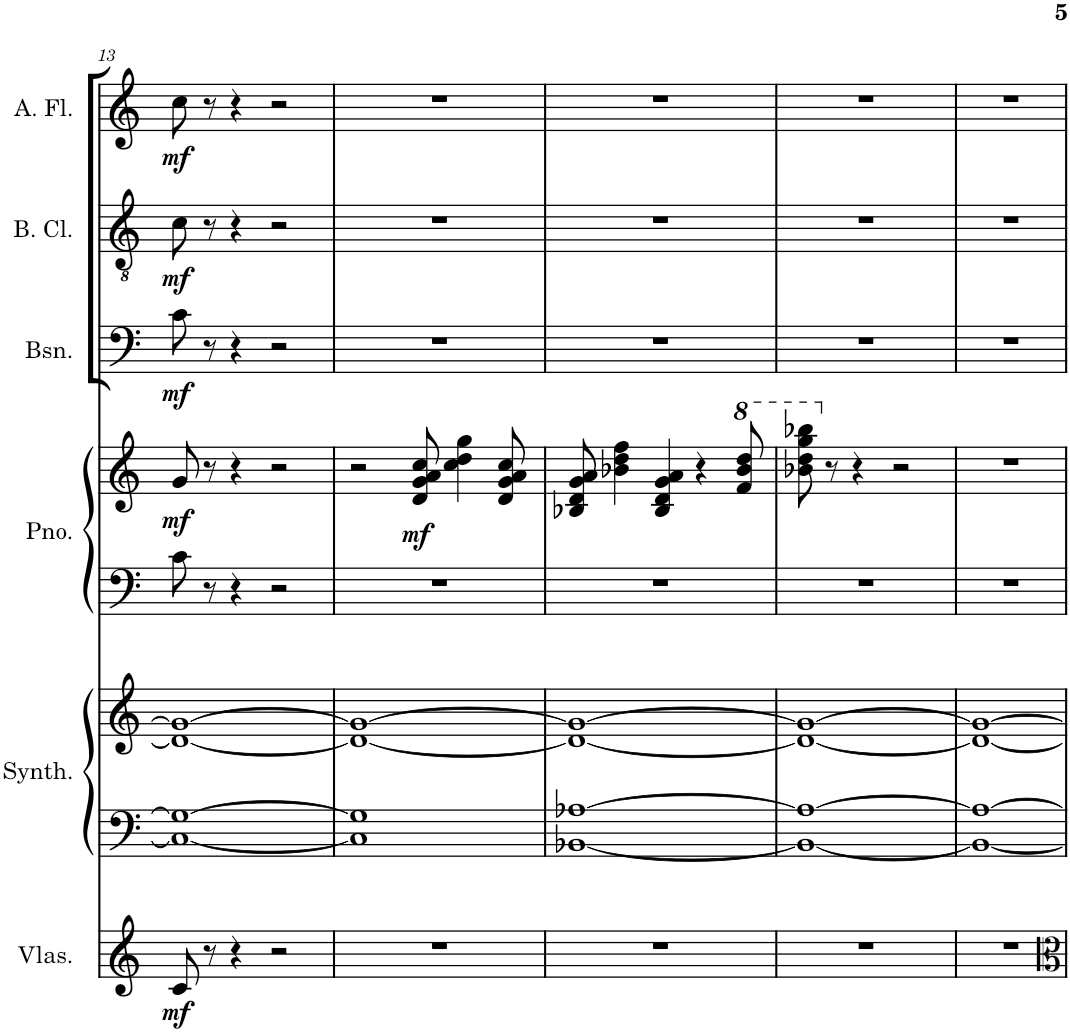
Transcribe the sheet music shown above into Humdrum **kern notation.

**kern	**dynam	**kern	**kern	**kern	**kern	**dynam	**kern	**dynam	**kern	**dynam	**kern	**dynam
*part6	*part6	*part5	*part5	*part4	*part4	*part4	*part3	*part3	*part2	*part2	*part1	*part1
*staff8	*staff8	*staff7	*staff6	*staff5	*staff4	*staff4/5	*staff3	*staff3	*staff2	*staff2	*staff1	*staff1
*I"Violas	*	*I"Metallic Synthesizer	*	*I"Piano	*	*	*I"Bassoon	*	*I"Bass Clarinet	*	*I"Alto Flute	*
*I'Vlas.	*	*I'Synth.	*	*I'Pno.	*	*	*I'Bsn.	*	*I'B. Cl.	*	*I'A. Fl.	*
!!LO:PB:g=z
*clefG2	*	*clefF4	*clefG2	*clefF4	*clefG2	*	*clefF4	*	*clefGv2	*	*clefG2	*
*	*	*	*	*	*	*	*	*	*ITrd8c14	*	*	*
*k[]	*	*k[]	*k[]	*k[]	*k[]	*	*k[]	*	*k[]	*	*k[]	*
*M4/4	*	*M4/4	*M4/4	*M4/4	*M4/4	*	*M4/4	*	*M4/4	*	*M4/4	*
=13	=13	=13	=13	=13	=13	=13	=13	=13	=13	=13	=13	=13
!	!LO:DY:b	!	!	!	!	!LO:DY:b	!	!LO:DY:b	!	!LO:DY:b	!	!LO:DY:b
8c/	mf	1C_ 1G_	1d_ 1g_	8c\	8g/	mf	8c\	mf	8c\	mf	8cc\	mf
8r	.	.	.	8r	8r	.	8r	.	8r	.	8r	.
4r	.	.	.	4r	4r	.	4r	.	4r	.	4r	.
2r	.	.	.	2r	2r	.	2r	.	2r	.	2r	.
=14	=14	=14	=14	=14	=14	=14	=14	=14	=14	=14	=14	=14
1r	.	1C] 1G]	1d_ 1g_	1r	2r	.	1r	.	1r	.	1r	.
!	!	!	!	!	!	!LO:DY:b	!	!	!	!	!	!
.	.	.	.	.	8d/ 8g/ 8a/ 8cc/	mf	.	.	.	.	.	.
.	.	.	.	.	4cc\ 4dd\ 4gg\	.	.	.	.	.	.	.
.	.	.	.	.	8d/ 8g/ 8a/ 8cc/	.	.	.	.	.	.	.
=15	=15	=15	=15	=15	=15	=15	=15	=15	=15	=15	=15	=15
1r	.	[1BB-X [1A-X	1d_ 1g_	1r	8B-X/ 8d/ 8g/ 8a/	.	1r	.	1r	.	1r	.
.	.	.	.	.	4b-X\ 4dd\ 4ff\	.	.	.	.	.	.	.
.	.	.	.	.	4B-/ 4d/ 4g/ 4a/	.	.	.	.	.	.	.
.	.	.	.	.	4r	.	.	.	.	.	.	.
*	*	*	*	*	*8va	*	*	*	*	*	*	*
.	.	.	.	.	8ff/ 8bb-/ 8ddd/	.	.	.	.	.	.	.
=16	=16	=16	=16	=16	=16	=16	=16	=16	=16	=16	=16	=16
1r	.	1BB-_ 1A-_	1d_ 1g_	1r	8bb-X\ 8ddd\ 8ggg\ 8bbb-X\	.	1r	.	1r	.	1r	.
*	*	*	*	*	*X8va	*	*	*	*	*	*	*
.	.	.	.	.	8r	.	.	.	.	.	.	.
.	.	.	.	.	4r	.	.	.	.	.	.	.
.	.	.	.	.	2r	.	.	.	.	.	.	.
=17	=17	=17	=17	=17	=17	=17	=17	=17	=17	=17	=17	=17
1r	.	1BB-_ 1A-_	1d_ 1g_	1r	1r	.	1r	.	1r	.	1r	.
=	=	=	=	=	=	=	=	=	=	=	=	=
*-	*-	*-	*-	*-	*-	*-	*-	*-	*-	*-	*-	*-
